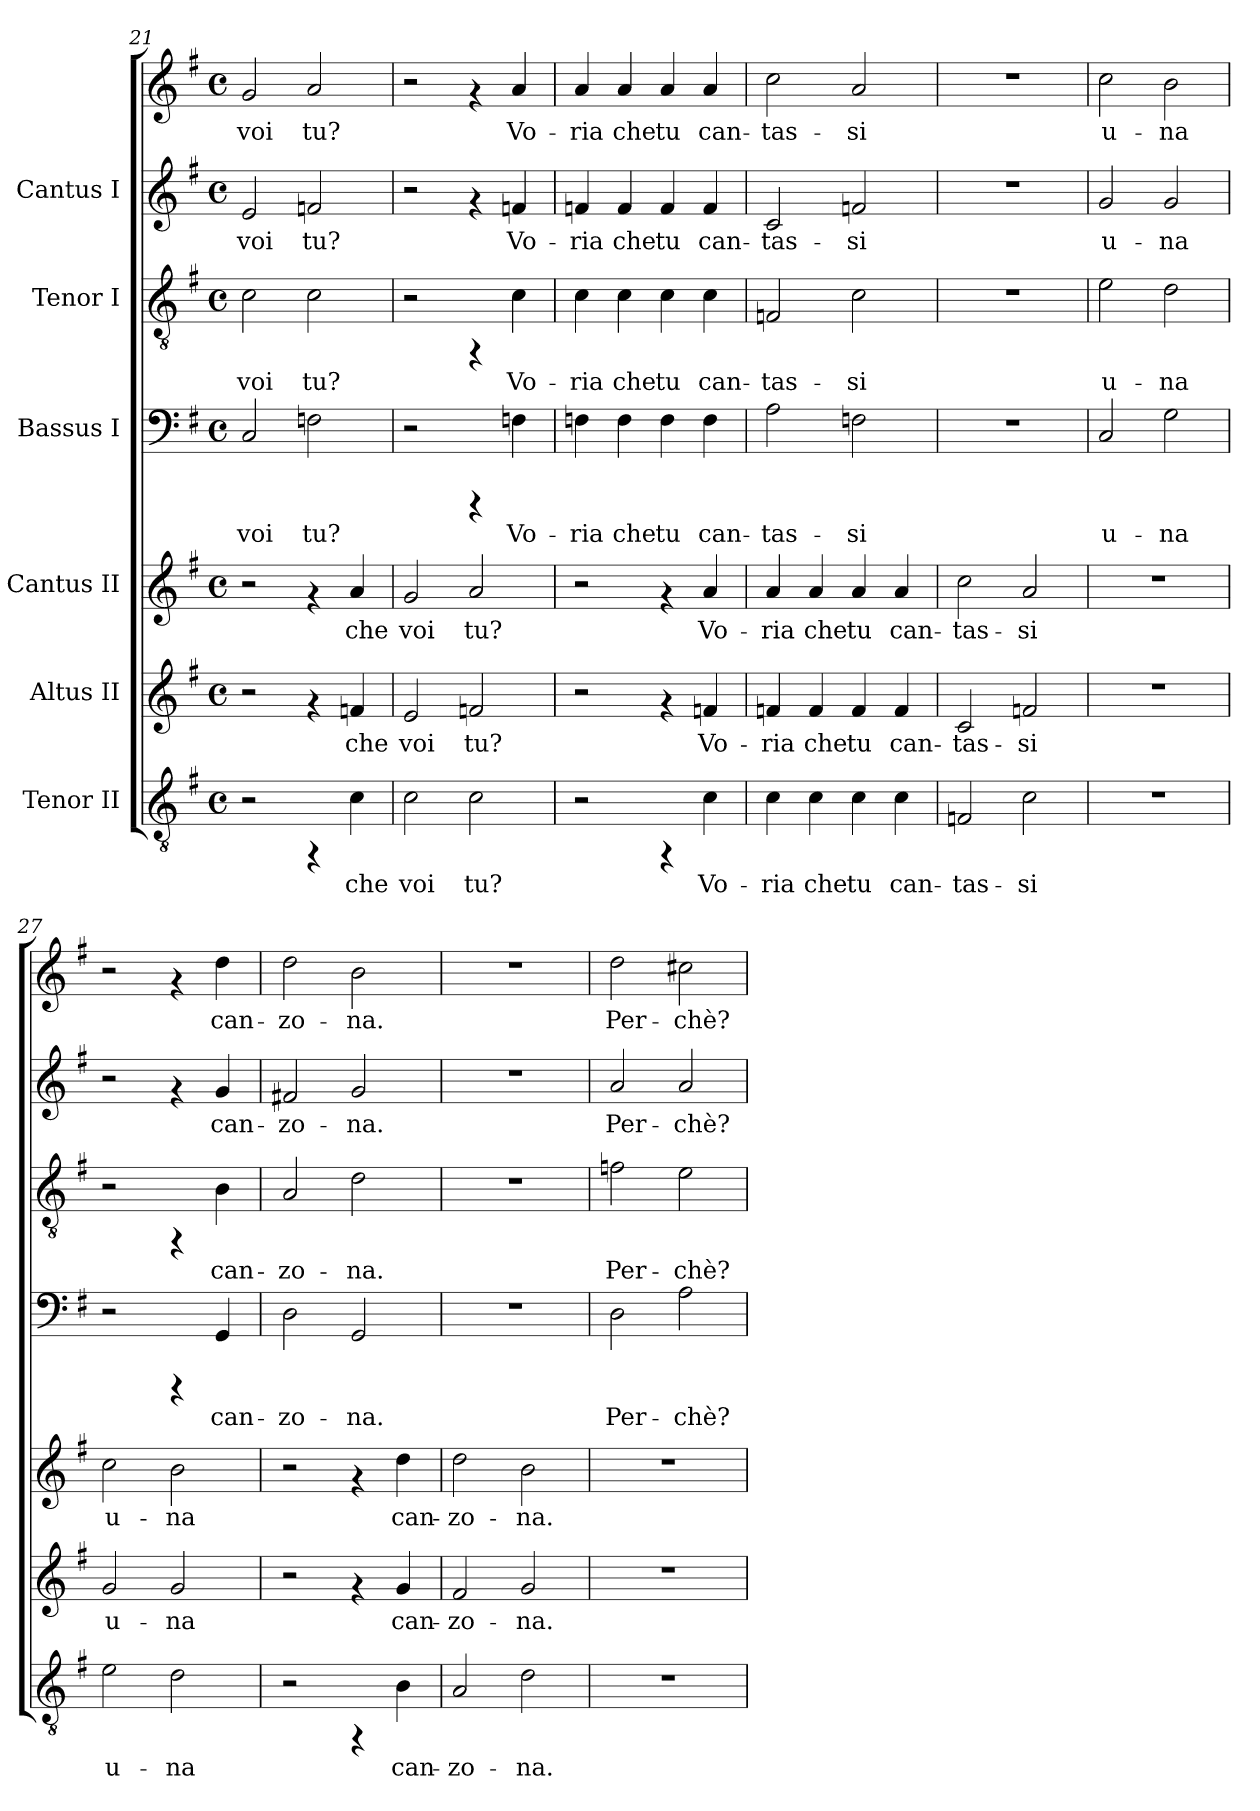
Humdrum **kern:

**kern	**text	**kern	**text	**kern	**text	**kern	**text	**kern	**text	**kern	**text	**kern	**text
*part6	*part6	*part5	*part5	*part4	*part4	*part3	*part3	*part2	*part2	*part1	*part1	*part1	*part1
*staff7	*staff7	*staff6	*staff6	*staff5	*staff5	*staff4	*staff4	*staff3	*staff3	*staff2	*staff2	*staff1	*staff1
*I"Tenor II	*	*I"Altus II	*	*I"Cantus II	*	*I"Bassus I	*	*I"Tenor I	*	*I"Cantus I	*	*	*
!!LO:LB:g=z
*clefGv2	*	*clefG2	*	*clefG2	*	*clefF4	*	*clefGv2	*	*clefG2	*	*clefG2	*
*k[f#]	*	*k[f#]	*	*k[f#]	*	*k[f#]	*	*k[f#]	*	*k[f#]	*	*k[f#]	*
*G:	*	*G:	*	*G:	*	*G:	*	*G:	*	*G:	*	*G:	*
*M4/4	*	*M4/4	*	*M4/4	*	*M4/4	*	*M4/4	*	*M4/4	*	*M4/4	*
*met(c)	*	*met(c)	*	*met(c)	*	*met(c)	*	*met(c)	*	*met(c)	*	*met(c)	*
=21	=21	=21	=21	=21	=21	=21	=21	=21	=21	=21	=21	=21	=21
!	!	!	!	!	!	!	!LO:LY:b:cj	!	!LO:LY:b:cj	!	!LO:LY:b:cj	!	!LO:LY:b:cj
2r	.	2r	.	2r	.	2C/	voi	2c\	voi	2e/	voi	2g/	voi
!	!	!	!	!	!	!	!LO:LY:b:cj	!	!LO:LY:b:cj	!	!LO:LY:b:cj	!	!LO:LY:b:cj
4rFF	.	4rf	.	4rf	.	2Fn\	tu?	2c\	tu?	2fn/	tu?	2a/	tu?
!	!LO:LY:b:cj	!	!LO:LY:b:cj	!	!LO:LY:b:cj	!	!	!	!	!	!	!	!
4c\	che	4fn/	che	4a/	che	.	.	.	.	.	.	.	.
=22	=22	=22	=22	=22	=22	=22	=22	=22	=22	=22	=22	=22	=22
!	!LO:LY:b:cj	!	!LO:LY:b:cj	!	!LO:LY:b:cj	!	!	!	!	!	!	!	!
2c\	voi	2e/	voi	2g/	voi	2r	.	2r	.	2r	.	2r	.
!	!LO:LY:b:cj	!	!LO:LY:b:cj	!	!LO:LY:b:cj	!	!	!	!	!	!	!	!
2c\	tu?	2fn/	tu?	2a/	tu?	4rCCC	.	4rFF	.	4rf	.	4rf	.
!	!	!	!	!	!	!	!LO:LY:b:cj	!	!LO:LY:b:cj	!	!LO:LY:b:cj	!	!LO:LY:b:cj
.	.	.	.	.	.	4Fn\	Vo-	4c\	Vo-	4fn/	-Vo-	4a/	Vo-
=23	=23	=23	=23	=23	=23	=23	=23	=23	=23	=23	=23	=23	=23
!	!	!	!	!	!	!	!LO:LY:b:cj	!	!LO:LY:b:cj	!	!LO:LY:b:cj	!	!LO:LY:b:cj
2r	.	2r	.	2r	.	4Fn\	-ria	4c\	-ria	4fn/	-ria	4a/	-ria
!	!	!	!	!	!	!	!LO:LY:b:cj	!	!LO:LY:b:cj	!	!LO:LY:b:cj	!	!LO:LY:b:cj
.	.	.	.	.	.	4F\	che	4c\	che	4f/	che	4a/	che
!	!	!	!	!	!	!	!LO:LY:b:cj	!	!LO:LY:b:cj	!	!LO:LY:b:cj	!	!LO:LY:b:cj
4rFF	.	4rf	.	4rf	.	4F\	tu	4c\	tu	4f/	tu	4a/	tu
!	!LO:LY:b:cj	!	!LO:LY:b:cj	!	!LO:LY:b:cj	!	!LO:LY:b:cj	!	!LO:LY:b:cj	!	!LO:LY:b:cj	!	!LO:LY:b:cj
4c\	Vo-	4fn/	Vo-	4a/	Vo-	4F\	can-	4c\	can-	4f/	can-	4a/	can-
=24	=24	=24	=24	=24	=24	=24	=24	=24	=24	=24	=24	=24	=24
!	!LO:LY:b:cj	!	!LO:LY:b:cj	!	!LO:LY:b:cj	!	!LO:LY:b:cj	!	!LO:LY:b:cj	!	!LO:LY:b:cj	!	!LO:LY:b:cj
4c\	-ria	4fn/	-ria	4a/	-ria	2A\	-tas-	2Fn/	-tas-	2c/	tas-	2cc\	-tas-
!	!LO:LY:b:cj	!	!LO:LY:b:cj	!	!LO:LY:b:cj	!	!	!	!	!	!	!	!
4c\	che	4f/	che	4a/	che	.	.	.	.	.	.	.	.
!	!LO:LY:b:cj	!	!LO:LY:b:cj	!	!LO:LY:b:cj	!	!LO:LY:b:cj	!	!LO:LY:b:cj	!	!LO:LY:b:cj	!	!LO:LY:b:cj
4c\	tu	4f/	tu	4a/	tu	2Fn\	-si	2c\	-si	2fn/	-si	2a/	-si
!	!LO:LY:b:cj	!	!LO:LY:b:cj	!	!LO:LY:b:cj	!	!	!	!	!	!	!	!
4c\	can-	4f/	can-	4a/	can-	.	.	.	.	.	.	.	.
=25	=25	=25	=25	=25	=25	=25	=25	=25	=25	=25	=25	=25	=25
!	!LO:LY:b:cj	!	!LO:LY:b:cj	!	!LO:LY:b:cj	!	!	!	!	!	!	!	!
2Fn/	-tas-	2c/	-tas-	2cc\	-tas-	1r	.	1r	.	1r	.	1r	.
!	!LO:LY:b:cj	!	!LO:LY:b:cj	!	!LO:LY:b:cj	!	!	!	!	!	!	!	!
2c\	-si	2fn/	-si	2a/	-si	.	.	.	.	.	.	.	.
=26	=26	=26	=26	=26	=26	=26	=26	=26	=26	=26	=26	=26	=26
!	!	!	!	!	!	!	!LO:LY:b:cj	!	!LO:LY:b:cj	!	!LO:LY:b:cj	!	!LO:LY:b:cj
1r	.	1r	.	1r	.	2C/	u-	2e\	u-	2g/	u-	2cc\	u-
!	!	!	!	!	!	!	!LO:LY:b:cj	!	!LO:LY:b:cj	!	!LO:LY:b:cj	!	!LO:LY:b:cj
.	.	.	.	.	.	2G\	-na	2d\	-na	2g/	-na	2b\	-na
!!LO:PB:g=z
=27	=27	=27	=27	=27	=27	=27	=27	=27	=27	=27	=27	=27	=27
!	!LO:LY:b:cj	!	!LO:LY:b:cj	!	!LO:LY:b:cj	!	!	!	!	!	!	!	!
2e\	u-	2g/	u-	2cc\	u-	2r	.	2r	.	2r	.	2r	.
!	!LO:LY:b:cj	!	!LO:LY:b:cj	!	!LO:LY:b:cj	!	!	!	!	!	!	!	!
2d\	-na	2g/	-na	2b\	-na	4rCCC	.	4rFF	.	4rf	.	4rf	.
!	!	!	!	!	!	!	!LO:LY:b:cj	!	!LO:LY:b:cj	!	!LO:LY:b:cj	!	!LO:LY:b:cj
.	.	.	.	.	.	4GG/	can-	4B\	can-	4g/	-can-	4dd\	can-
=28	=28	=28	=28	=28	=28	=28	=28	=28	=28	=28	=28	=28	=28
!	!	!	!	!	!	!	!LO:LY:b:cj	!	!LO:LY:b:cj	!	!LO:LY:b:cj	!	!LO:LY:b:cj
2r	.	2r	.	2r	.	2D\	-zo-	2A/	-zo-	2f#X/	zo-	2dd\	-zo-
!	!	!	!	!	!	!	!LO:LY:b:cj	!	!LO:LY:b:cj	!	!LO:LY:b:cj	!	!LO:LY:b:cj
4rFF	.	4rf	.	4rf	.	2GG/	-na.	2d\	-na.	2g/	-na.	2b\	-na.
!	!LO:LY:b:cj	!	!LO:LY:b:cj	!	!LO:LY:b:cj	!	!	!	!	!	!	!	!
4B\	can-	4g/	can-	4dd\	can-	.	.	.	.	.	.	.	.
=29	=29	=29	=29	=29	=29	=29	=29	=29	=29	=29	=29	=29	=29
!	!LO:LY:b:cj	!	!LO:LY:b:cj	!	!LO:LY:b:cj	!	!	!	!	!	!	!	!
2A/	-zo-	2f#/	-zo-	2dd\	-zo-	1r	.	1r	.	1r	.	1r	.
!	!LO:LY:b:cj	!	!LO:LY:b:cj	!	!LO:LY:b:cj	!	!	!	!	!	!	!	!
2d\	-na.	2g/	-na.	2b\	-na.	.	.	.	.	.	.	.	.
=30	=30	=30	=30	=30	=30	=30	=30	=30	=30	=30	=30	=30	=30
!	!	!	!	!	!	!	!LO:LY:b:cj	!	!LO:LY:b:cj	!	!LO:LY:b:cj	!	!LO:LY:b:cj
1r	.	1r	.	1r	.	2D\	Per-	2fn\	Per-	2a/	Per-	2dd\	Per-
!	!	!	!	!	!	!	!LO:LY:b:cj	!	!LO:LY:b:cj	!	!LO:LY:b:cj	!	!LO:LY:b:cj
.	.	.	.	.	.	2A\	-chè?	2e\	-chè?	2a/	-chè?	2cc#X\	-chè?
=	=	=	=	=	=	=	=	=	=	=	=	=	=
*-	*-	*-	*-	*-	*-	*-	*-	*-	*-	*-	*-	*-	*-
